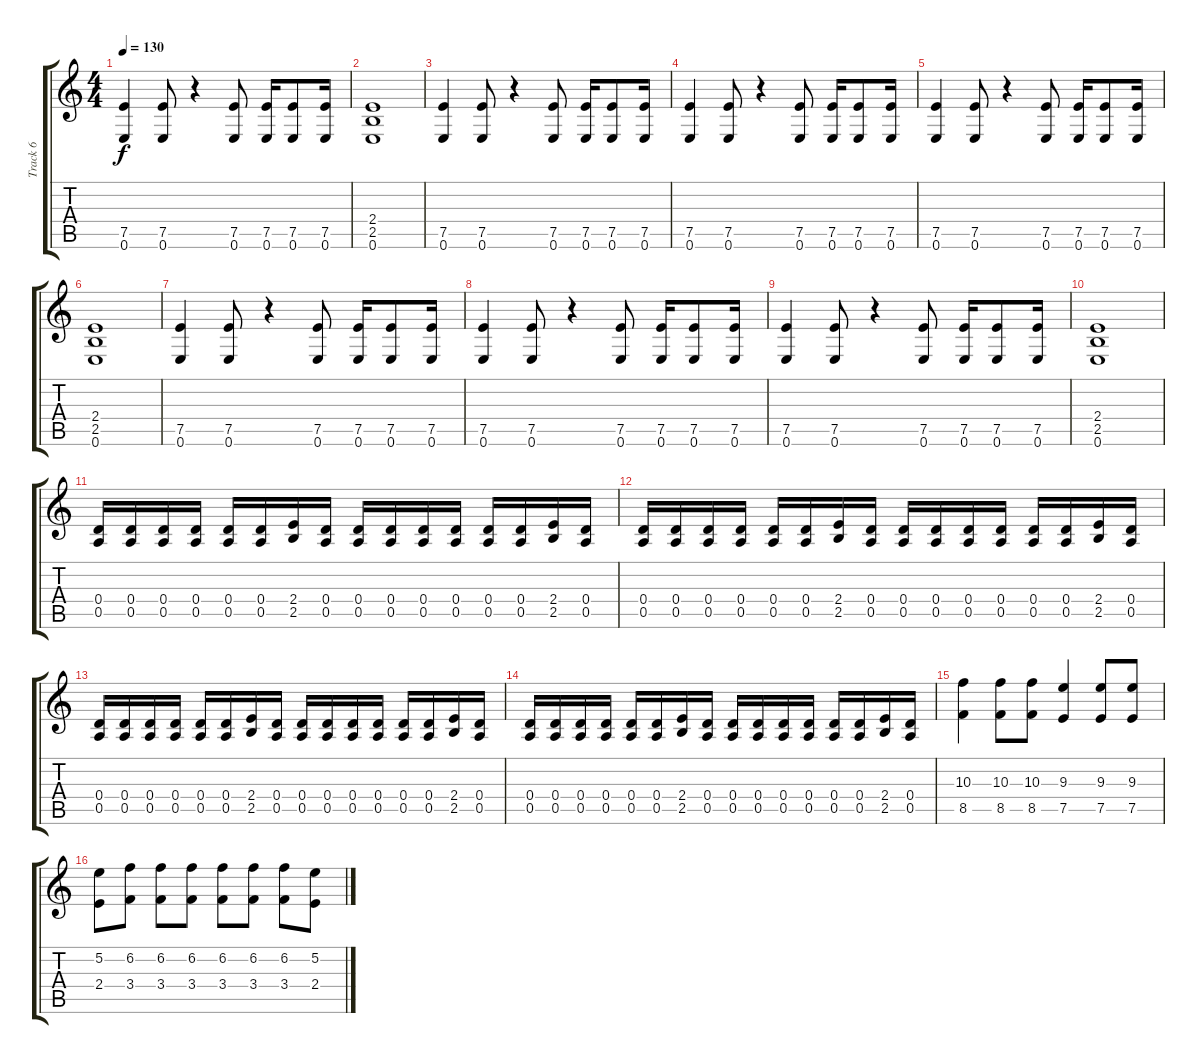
\track ("Track 6" "Track 6") {instrument distortionguitar bank 255}
\staff {score tabs}
\tuning (E4 B3 G3 D3 A2 E2) {hide}
\ts (4 4)
\tempo 130
\clef g2
\ks c
(7.5 0.6).4{dy f} (7.5 0.6).8 r.4 (7.5 0.6).8 (7.5 0.6).16 (7.5 0.6).8 (7.5 0.6).16 |
(2.4 2.5 0.6).1 |
(7.5 0.6).4 (7.5 0.6).8 r.4 (7.5 0.6).8 (7.5 0.6).16 (7.5 0.6).8 (7.5 0.6).16 |
(7.5 0.6).4 (7.5 0.6).8 r.4 (7.5 0.6).8 (7.5 0.6).16 (7.5 0.6).8 (7.5 0.6).16 |
(7.5 0.6).4 (7.5 0.6).8 r.4 (7.5 0.6).8 (7.5 0.6).16 (7.5 0.6).8 (7.5 0.6).16 |
(2.4 2.5 0.6).1 |
(7.5 0.6).4 (7.5 0.6).8 r.4 (7.5 0.6).8 (7.5 0.6).16 (7.5 0.6).8 (7.5 0.6).16 |
(7.5 0.6).4 (7.5 0.6).8 r.4 (7.5 0.6).8 (7.5 0.6).16 (7.5 0.6).8 (7.5 0.6).16 |
(7.5 0.6).4 (7.5 0.6).8 r.4 (7.5 0.6).8 (7.5 0.6).16 (7.5 0.6).8 (7.5 0.6).16 |
(2.4 2.5 0.6).1 |
(0.4 0.5).16 (0.4 0.5).16 (0.4 0.5).16 (0.4 0.5).16 (0.4 0.5).16 (0.4 0.5).16 (2.4 2.5).16 (0.4 0.5).16 (0.4 0.5).16 (0.4 0.5).16 (0.4 0.5).16 (0.4 0.5).16 (0.4 0.5).16 (0.4 0.5).16 (2.4 2.5).16 (0.4 0.5).16 |
(0.4 0.5).16 (0.4 0.5).16 (0.4 0.5).16 (0.4 0.5).16 (0.4 0.5).16 (0.4 0.5).16 (2.4 2.5).16 (0.4 0.5).16 (0.4 0.5).16 (0.4 0.5).16 (0.4 0.5).16 (0.4 0.5).16 (0.4 0.5).16 (0.4 0.5).16 (2.4 2.5).16 (0.4 0.5).16 |
(0.4 0.5).16 (0.4 0.5).16 (0.4 0.5).16 (0.4 0.5).16 (0.4 0.5).16 (0.4 0.5).16 (2.4 2.5).16 (0.4 0.5).16 (0.4 0.5).16 (0.4 0.5).16 (0.4 0.5).16 (0.4 0.5).16 (0.4 0.5).16 (0.4 0.5).16 (2.4 2.5).16 (0.4 0.5).16 |
(0.4 0.5).16 (0.4 0.5).16 (0.4 0.5).16 (0.4 0.5).16 (0.4 0.5).16 (0.4 0.5).16 (2.4 2.5).16 (0.4 0.5).16 (0.4 0.5).16 (0.4 0.5).16 (0.4 0.5).16 (0.4 0.5).16 (0.4 0.5).16 (0.4 0.5).16 (2.4 2.5).16 (0.4 0.5).16 |
(10.3 8.5).4{volume 9} (10.3 8.5).8 (10.3 8.5).8 (9.3 7.5).4 (9.3 7.5).8 (9.3 7.5).8 |
(5.2 2.4).8 (6.2 3.4).8 (6.2 3.4).8 (6.2 3.4).8 (6.2 3.4).8 (6.2 3.4).8 (6.2 3.4).8 (5.2 2.4).8
